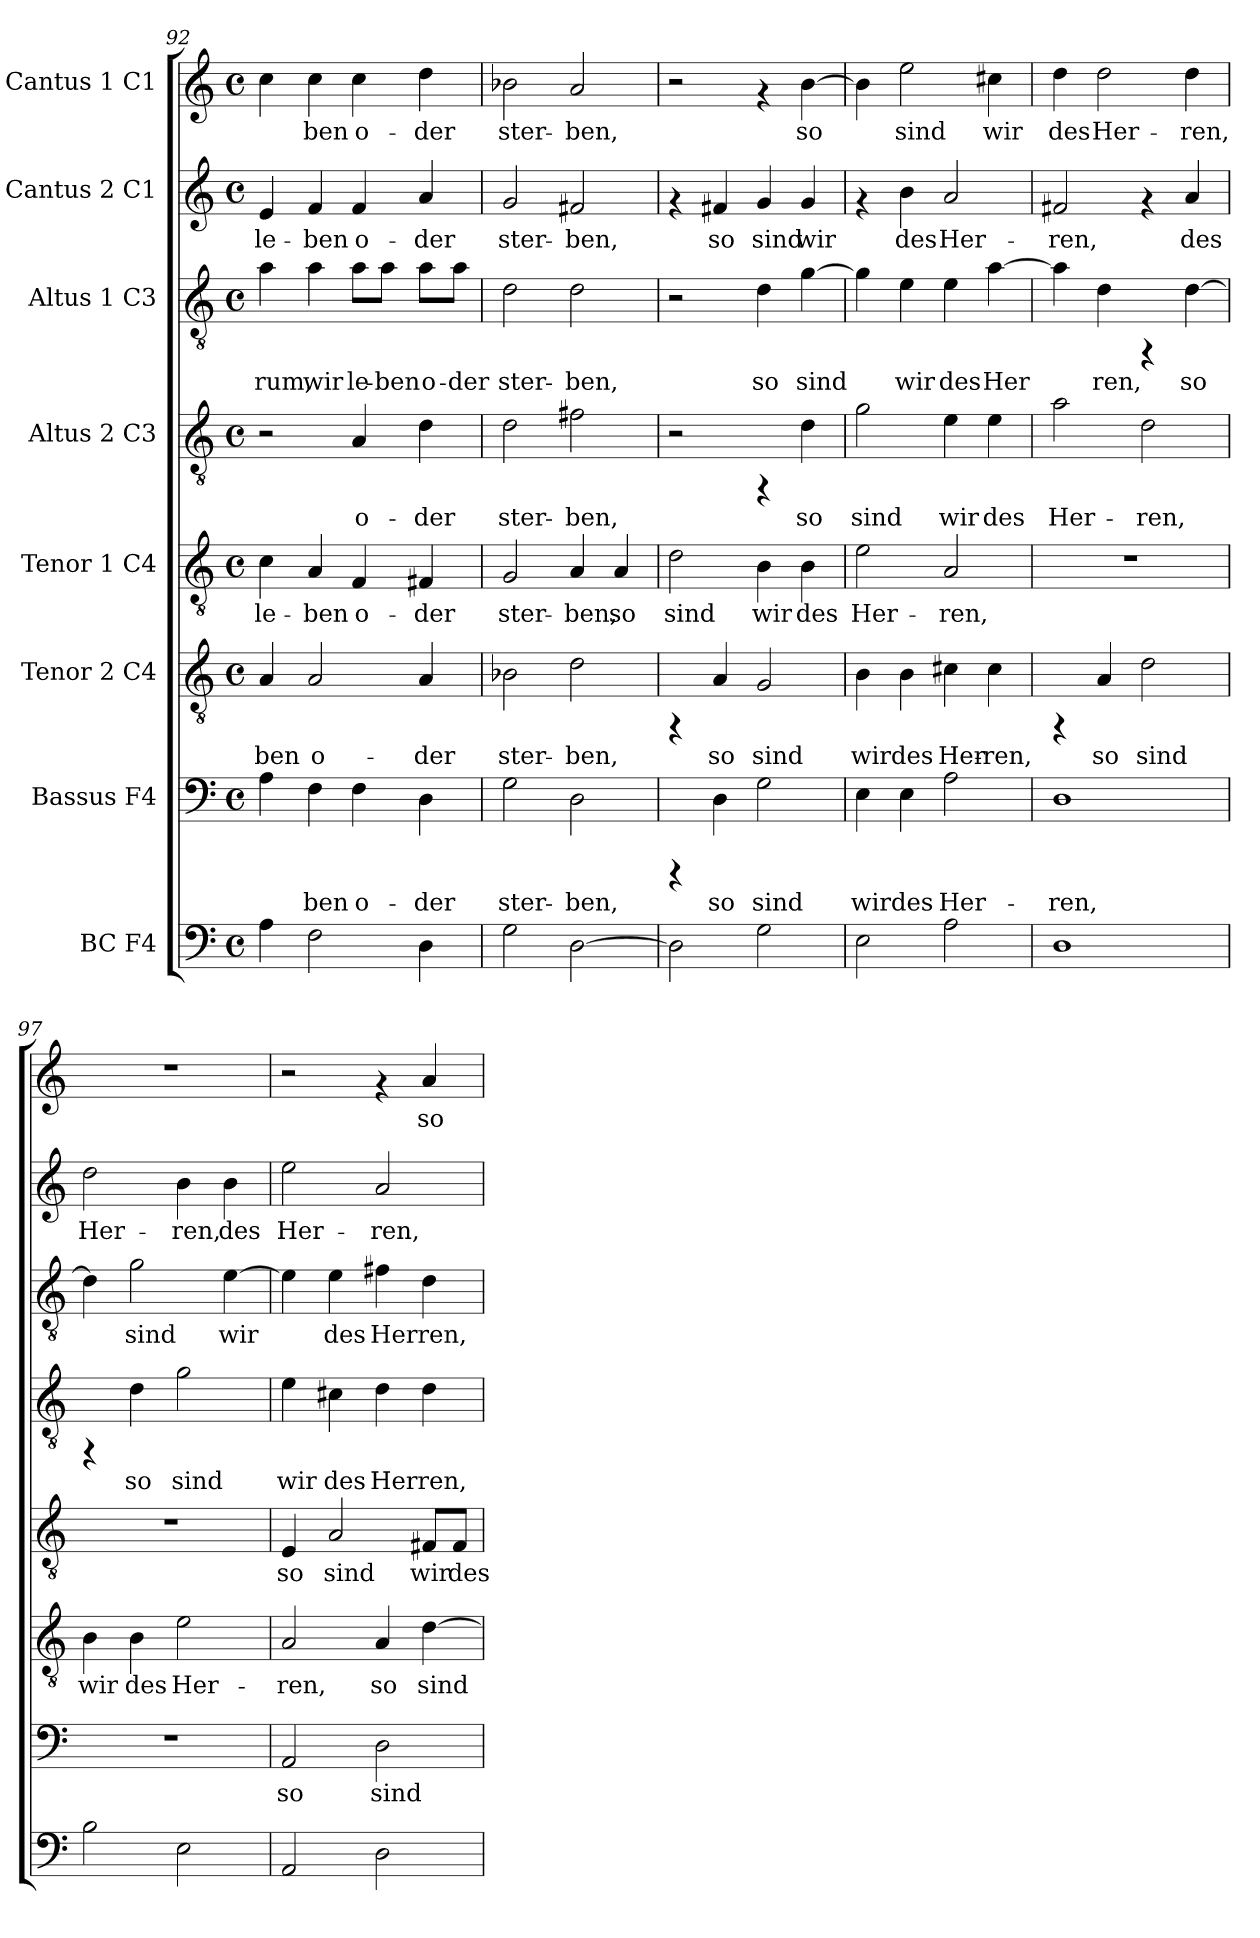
**kern	**kern	**text	**kern	**text	**kern	**text	**kern	**text	**kern	**text	**kern	**text	**kern	**text
*part8	*part7	*part7	*part6	*part6	*part5	*part5	*part4	*part4	*part3	*part3	*part2	*part2	*part1	*part1
*staff8	*staff7	*staff7	*staff6	*staff6	*staff5	*staff5	*staff4	*staff4	*staff3	*staff3	*staff2	*staff2	*staff1	*staff1
*I"BC  F4	*I"Bassus  F4	*	*I"Tenor 2  C4	*	*I"Tenor 1  C4	*	*I"Altus 2  C3	*	*I"Altus 1  C3	*	*I"Cantus 2  C1	*	*I"Cantus 1  C1	*
*clefF4	*clefF4	*	*clefGv2	*	*clefGv2	*	*clefGv2	*	*clefGv2	*	*clefG2	*	*clefG2	*
*k[]	*k[]	*	*k[]	*	*k[]	*	*k[]	*	*k[]	*	*k[]	*	*k[]	*
*C:	*C:	*	*C:	*	*C:	*	*C:	*	*C:	*	*C:	*	*C:	*
*M4/4	*M4/4	*	*M4/4	*	*M4/4	*	*M4/4	*	*M4/4	*	*M4/4	*	*M4/4	*
*met(c)	*met(c)	*	*met(c)	*	*met(c)	*	*met(c)	*	*met(c)	*	*met(c)	*	*met(c)	*
=92	=92	=92	=92	=92	=92	=92	=92	=92	=92	=92	=92	=92	=92	=92
!	!	!LO:LY:b:cj	!	!LO:LY:b:cj	!	!LO:LY:b:cj	!	!	!	!LO:LY:b:cj	!	!LO:LY:b:cj	!	!LO:LY:b:cj
4A\	4A\	--	4A/	-ben	4c\	le-	2r	.	4a\	-rum,	4e/	le-	4cc\	--
!	!	!LO:LY:b:cj	!	!LO:LY:b:cj	!	!LO:LY:b:cj	!	!	!	!LO:LY:b:cj	!	!LO:LY:b:cj	!	!LO:LY:b:cj
2F\	4F\	-ben	2A/	o-	4A/	-ben	.	.	4a\	wir	4f/	-ben	4cc\	-ben
!	!	!LO:LY:b:cj	!	!	!	!LO:LY:b:cj	!	!LO:LY:b:cj	!	!LO:LY:b:cj	!	!LO:LY:b:cj	!	!LO:LY:b:cj
.	4F\	o-	.	.	4F/	o-	4A/	o-	8a\L	le-	4f/	o-	4cc\	o-
!	!	!	!	!	!	!	!	!	!	!LO:LY:b:cj	!	!	!	!
.	.	.	.	.	.	.	.	.	8a\J	-ben	.	.	.	.
!	!	!LO:LY:b:cj	!	!LO:LY:b:cj	!	!LO:LY:b:cj	!	!LO:LY:b:cj	!	!LO:LY:b:cj	!	!LO:LY:b:cj	!	!LO:LY:b:cj
4D\	4D\	-der	4A/	-der	4F#X/	-der	4d\	-der	8a\L	o-	4a/	-der	4dd\	-der
!	!	!	!	!	!	!	!	!	!	!LO:LY:b:cj	!	!	!	!
.	.	.	.	.	.	.	.	.	8a\J	-der	.	.	.	.
=93	=93	=93	=93	=93	=93	=93	=93	=93	=93	=93	=93	=93	=93	=93
!	!	!LO:LY:b:cj	!	!LO:LY:b:cj	!	!LO:LY:b:cj	!	!LO:LY:b:cj	!	!LO:LY:b:cj	!	!LO:LY:b:cj	!	!LO:LY:b:cj
2G\	2G\	ster-	2B-X\	ster-	2G/	ster-	2d\	ster-	2d\	ster-	2g/	ster-	2b-X\	ster-
!	!	!LO:LY:b:cj	!	!LO:LY:b:cj	!	!LO:LY:b:cj	!	!LO:LY:b:cj	!	!LO:LY:b:cj	!	!LO:LY:b:cj	!	!LO:LY:b:cj
[>2D\	2D\	-ben,	2d\	-ben,	4A/	-ben,	2f#X\	-ben,	2d\	-ben,	2f#X/	-ben,	2a/	-ben,
!	!	!	!	!	!	!LO:LY:b:cj	!	!	!	!	!	!	!	!
.	.	.	.	.	4A/	so	.	.	.	.	.	.	.	.
=94	=94	=94	=94	=94	=94	=94	=94	=94	=94	=94	=94	=94	=94	=94
!	!	!	!	!	!	!LO:LY:b:cj	!	!	!	!	!	!	!	!
2D\]	4rCCC	.	4rFF	.	2d\	sind	2r	.	2r	.	4rf	.	2r	.
!	!	!LO:LY:b:cj	!	!LO:LY:b:cj	!	!	!	!	!	!	!	!LO:LY:b:cj	!	!
.	4D\	so	4A/	so	.	.	.	.	.	.	4f#X/	so	.	.
!	!	!LO:LY:b:cj	!	!LO:LY:b:cj	!	!LO:LY:b:cj	!	!	!	!LO:LY:b:cj	!	!LO:LY:b:cj	!	!
2G\	2G\	sind	2G/	sind	4B\	wir	4rFF	.	4d\	so	4g/	sind	4rf	.
!	!	!	!	!	!	!LO:LY:b:cj	!	!LO:LY:b:cj	!	!LO:LY:b:cj	!	!LO:LY:b:cj	!	!LO:LY:b:cj
.	.	.	.	.	4B\	des	4d\	so	[<4g\	sind	4g/	wir	[<4b\	so
!!LO:PB:g=z
=95	=95	=95	=95	=95	=95	=95	=95	=95	=95	=95	=95	=95	=95	=95
!	!	!LO:LY:b:cj	!	!LO:LY:b:cj	!	!LO:LY:b:cj	!	!LO:LY:b:cj	!	!LO:LY:b:cj	!	!	!	!LO:LY:b:cj
2E\	4E\	wirdes	4B\	wirdes	2e\	Her-	2g\	sind	4g\]	.	4rf	.	4b\]	.
!	!	!LO:LY:b:cj	!	!LO:LY:b:cj	!	!	!	!	!	!LO:LY:b:cj	!	!LO:LY:b:cj	!	!LO:LY:b:cj
.	4E\	.	4B\	.	.	.	.	.	4e\	wir	4b\	des	2ee\	sind
!	!	!LO:LY:b:cj	!	!LO:LY:b:cj	!	!LO:LY:b:cj	!	!LO:LY:b:cj	!	!LO:LY:b:cj	!	!LO:LY:b:cj	!	!
2A\	2A\	Her-	4c#X\	Her-	2A/	-ren,	4e\	wir	4e\	des	2a/	Her-	.	.
!	!	!	!	!LO:LY:b:cj	!	!	!	!LO:LY:b:cj	!	!LO:LY:b:cj	!	!	!	!LO:LY:b:cj
.	.	.	4c#\	-ren,	.	.	4e\	des	[>4a\	Her-	.	.	4cc#X\	wir
=96	=96	=96	=96	=96	=96	=96	=96	=96	=96	=96	=96	=96	=96	=96
!	!	!LO:LY:b:cj	!	!	!	!	!	!LO:LY:b:cj	!	!LO:LY:b:cj	!	!LO:LY:b:cj	!	!LO:LY:b:cj
1D	1D	-ren,	4rFF	.	1r	.	2a\	Her-	4a\]	--	2f#X/	-ren,	4dd\	des
!	!	!	!	!LO:LY:b:cj	!	!	!	!	!	!LO:LY:b:cj	!	!	!	!LO:LY:b:cj
.	.	.	4A/	so	.	.	.	.	4d\	-ren,	.	.	2dd\	Her-
!	!	!	!	!LO:LY:b:cj	!	!	!	!LO:LY:b:cj	!	!	!	!	!	!
.	.	.	2d\	sind	.	.	2d\	-ren,	4rFF	.	4rf	.	.	.
!	!	!	!	!	!	!	!	!	!	!LO:LY:b:cj	!	!LO:LY:b:cj	!	!LO:LY:b:cj
.	.	.	.	.	.	.	.	.	[>4d\	so	4a/	des	4dd\	-ren,
=97	=97	=97	=97	=97	=97	=97	=97	=97	=97	=97	=97	=97	=97	=97
!	!	!	!	!LO:LY:b:cj	!	!	!	!	!	!LO:LY:b:cj	!	!LO:LY:b:cj	!	!
2B\	1r	.	4B\	wir	1r	.	4rFF	.	4d\]	.	2dd\	Her-	1r	.
!	!	!	!	!LO:LY:b:cj	!	!	!	!LO:LY:b:cj	!	!LO:LY:b:cj	!	!	!	!
.	.	.	4B\	des	.	.	4d\	so	2g\	sind	.	.	.	.
!	!	!	!	!LO:LY:b:cj	!	!	!	!LO:LY:b:cj	!	!	!	!LO:LY:b:cj	!	!
2E\	.	.	2e\	Her-	.	.	2g\	sind	.	.	4b\	-ren,	.	.
!	!	!	!	!	!	!	!	!	!	!LO:LY:b:cj	!	!LO:LY:b:cj	!	!
.	.	.	.	.	.	.	.	.	[>4e\	wir	4b\	des	.	.
=98	=98	=98	=98	=98	=98	=98	=98	=98	=98	=98	=98	=98	=98	=98
!	!	!LO:LY:b:cj	!	!LO:LY:b:cj	!	!LO:LY:b:cj	!	!LO:LY:b:cj	!	!LO:LY:b:cj	!	!LO:LY:b:cj	!	!
2AA/	2AA/	so	2A/	-ren,	4E/	so	4e\	wir	4e\]	.	2ee\	Her-	2r	.
!	!	!	!	!	!	!LO:LY:b:cj	!	!LO:LY:b:cj	!	!LO:LY:b:cj	!	!	!	!
.	.	.	.	.	2A/	sind	4c#X\	des	4e\	des	.	.	.	.
!	!	!LO:LY:b:cj	!	!LO:LY:b:cj	!	!	!	!LO:LY:b:cj	!	!LO:LY:b:cj	!	!LO:LY:b:cj	!	!
2D\	2D\	sind	4A/	so	.	.	4d\	Herren,	4f#X\	Herren,	2a/	-ren,	4rf	.
!	!	!	!	!LO:LY:b:cj	!	!LO:LY:b:cj	!	!LO:LY:b:cj	!	!LO:LY:b:cj	!	!	!	!LO:LY:b:cj
.	.	.	[>4d\	sind	8F#X/L	wir	4d\	.	4d\	.	.	.	4a/	so
!	!	!	!	!	!	!LO:LY:b:cj	!	!	!	!	!	!	!	!
.	.	.	.	.	8F#/J	des	.	.	.	.	.	.	.	.
=	=	=	=	=	=	=	=	=	=	=	=	=	=	=
*-	*-	*-	*-	*-	*-	*-	*-	*-	*-	*-	*-	*-	*-	*-
